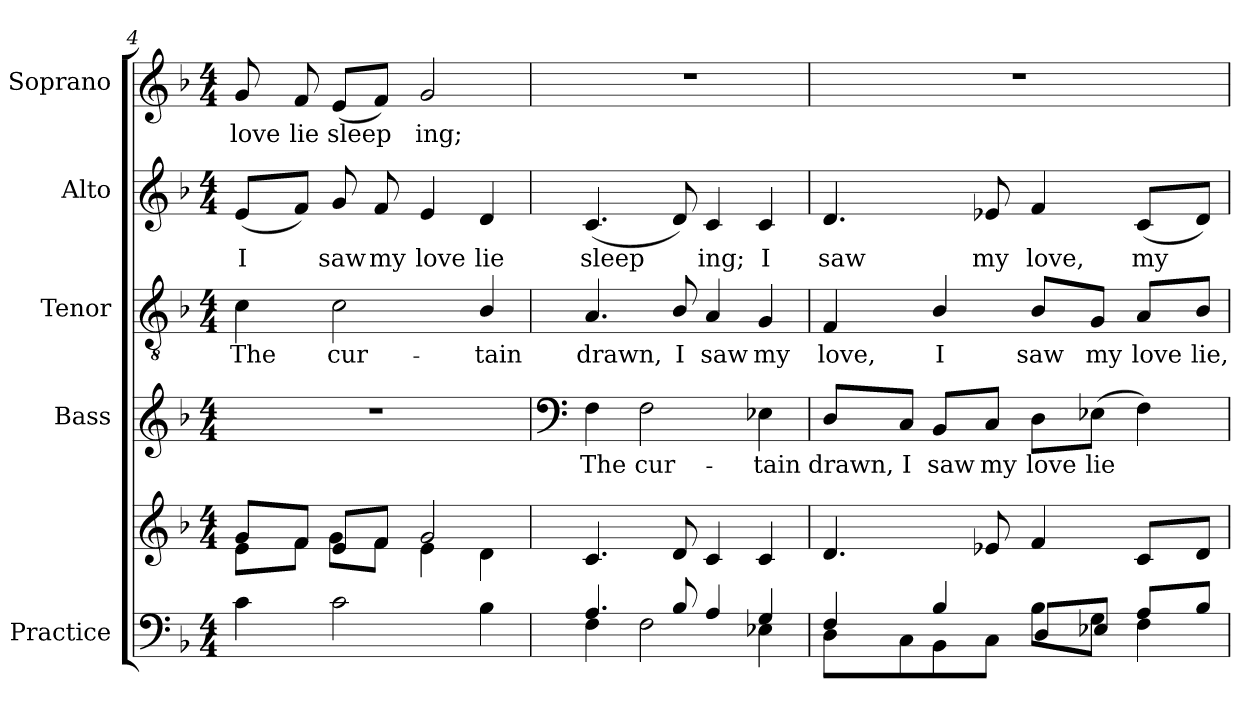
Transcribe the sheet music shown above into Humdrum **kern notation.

**kern	**kern	**kern	**text	**kern	**text	**kern	**text	**kern	**text
*part5	*part5	*part4	*part4	*part3	*part3	*part2	*part2	*part1	*part1
*staff6	*staff5	*staff4	*staff4	*staff3	*staff3	*staff2	*staff2	*staff1	*staff1
*I"Practice	*	*I"Bass	*	*I"Tenor	*	*I"Alto	*	*I"Soprano	*
*	*	*I'B	*	*I'T	*	*I'A	*	*I'S	*
*clefF4	*clefG2	*clefG2	*	*clefGv2	*	*clefG2	*	*clefG2	*
*k[b-]	*k[b-]	*k[b-]	*	*k[b-]	*	*k[b-]	*	*k[b-]	*
*F:	*F:	*F:	*	*F:	*	*F:	*	*F:	*
*M4/4	*M4/4	*M4/4	*	*M4/4	*	*M4/4	*	*M4/4	*
=4	=4	=4	=4	=4	=4	=4	=4	=4	=4
*^	*^	*	*	*	*	*	*	*	*
!	!	!	!	!	!	!	!LO:LY:b	!	!LO:LY:b	!	!LO:LY:b
4c\	1ryy	8g/L	8e\L	1r	.	4c\	The	(<8e/L	I	8g/	love
!	!	!	!	!	!	!	!	!	!	!	!LO:LY:b
.	.	8f/J	8f\J	.	.	.	.	8f/J)	.	8f/	lie
!	!	!	!	!	!	!	!LO:LY:b	!	!LO:LY:b	!	!LO:LY:b
2c\	.	8e/L	8g\L	.	.	2c\	cur-	8g/	saw	(<8e/L	sleep­
!	!	!	!	!	!	!	!	!	!LO:LY:b	!	!
.	.	8f/J	8f\J	.	.	.	.	8f/	my	8f/J)	.
!	!	!	!	!	!	!	!	!	!LO:LY:b	!	!LO:LY:b
.	.	2g/	4e\	.	.	.	.	4e/	love	2g/	ing;
!	!	!	!	!	!	!	!LO:LY:b	!	!LO:LY:b	!	!
4B-\	.	.	4d\	.	.	4B-/	-tain	4d/	lie	.	.
!!LO:LB:g=z
=5	=5	=5	=5	=5	=5	=5	=5	=5	=5	=5	=5
*	*	*	*	*clefF4	*	*	*	*	*	*	*
!	!	!	!	!	!LO:LY:b	!	!LO:LY:b	!	!LO:LY:b	!	!
4.A/	4F\	1ryy	4.c/	4F\	The	4.A/	drawn,	(<4.c/	sleep­	1r	.
!	!	!	!	!	!LO:LY:b	!	!	!	!	!	!
.	2F\	.	.	2F\	cur-	.	.	.	.	.	.
!	!	!	!	!	!	!	!LO:LY:b	!	!	!	!
8B-/	.	.	8d/	.	.	8B-/	I	8d/)	.	.	.
!	!	!	!	!	!	!	!LO:LY:b	!	!LO:LY:b	!	!
4A/	.	.	4c/	.	.	4A/	saw	4c/	ing;	.	.
!	!	!	!	!	!LO:LY:b	!	!LO:LY:b	!	!LO:LY:b	!	!
4G/	4E-X\	.	4c/	4E-X\	-tain	4G/	my	4c/	I	.	.
=6	=6	=6	=6	=6	=6	=6	=6	=6	=6	=6	=6
!	!	!	!	!	!LO:LY:b	!	!LO:LY:b	!	!LO:LY:b	!	!
4F/	8D\L	1ryy	4.d/	8D/L	drawn,	4F/	love,	4.d/	saw	1r	.
!	!	!	!	!	!LO:LY:b	!	!	!	!	!	!
.	8C\	.	.	8C/J	I	.	.	.	.	.	.
!	!	!	!	!	!LO:LY:b	!	!LO:LY:b	!	!	!	!
4B-/	8BB-\	.	.	8BB-/L	saw	4B-/	I	.	.	.	.
!	!	!	!	!	!LO:LY:b	!	!	!	!LO:LY:b	!	!
.	8C\J	.	8e-X/	8C/J	my	.	.	8e-X/	my	.	.
!	!	!	!	!	!LO:LY:b	!	!LO:LY:b	!	!LO:LY:b	!	!
8B-\L	8D/L	.	4f/	8D\L	love	8B-/L	saw	4f/	love,	.	.
!	!	!	!	!	!LO:LY:b	!	!LO:LY:b	!	!	!	!
8G\J	8E-X/J	.	.	(>8E-X\J	lie	8G/J	my	.	.	.	.
!	!	!	!	!	!	!	!LO:LY:b	!	!LO:LY:b	!	!
8A/L	4F\	.	8c/L	4F\)	.	8A/L	love	(<8c/L	my	.	.
!	!	!	!	!	!	!	!LO:LY:b	!	!	!	!
8B-/J	.	.	8d/J	.	.	8B-/J	lie,	8d/J)	.	.	.
*v	*v	*	*	*	*	*	*	*	*	*	*
*	*v	*v	*	*	*	*	*	*	*	*
=	=	=	=	=	=	=	=	=	=
*-	*-	*-	*-	*-	*-	*-	*-	*-	*-
